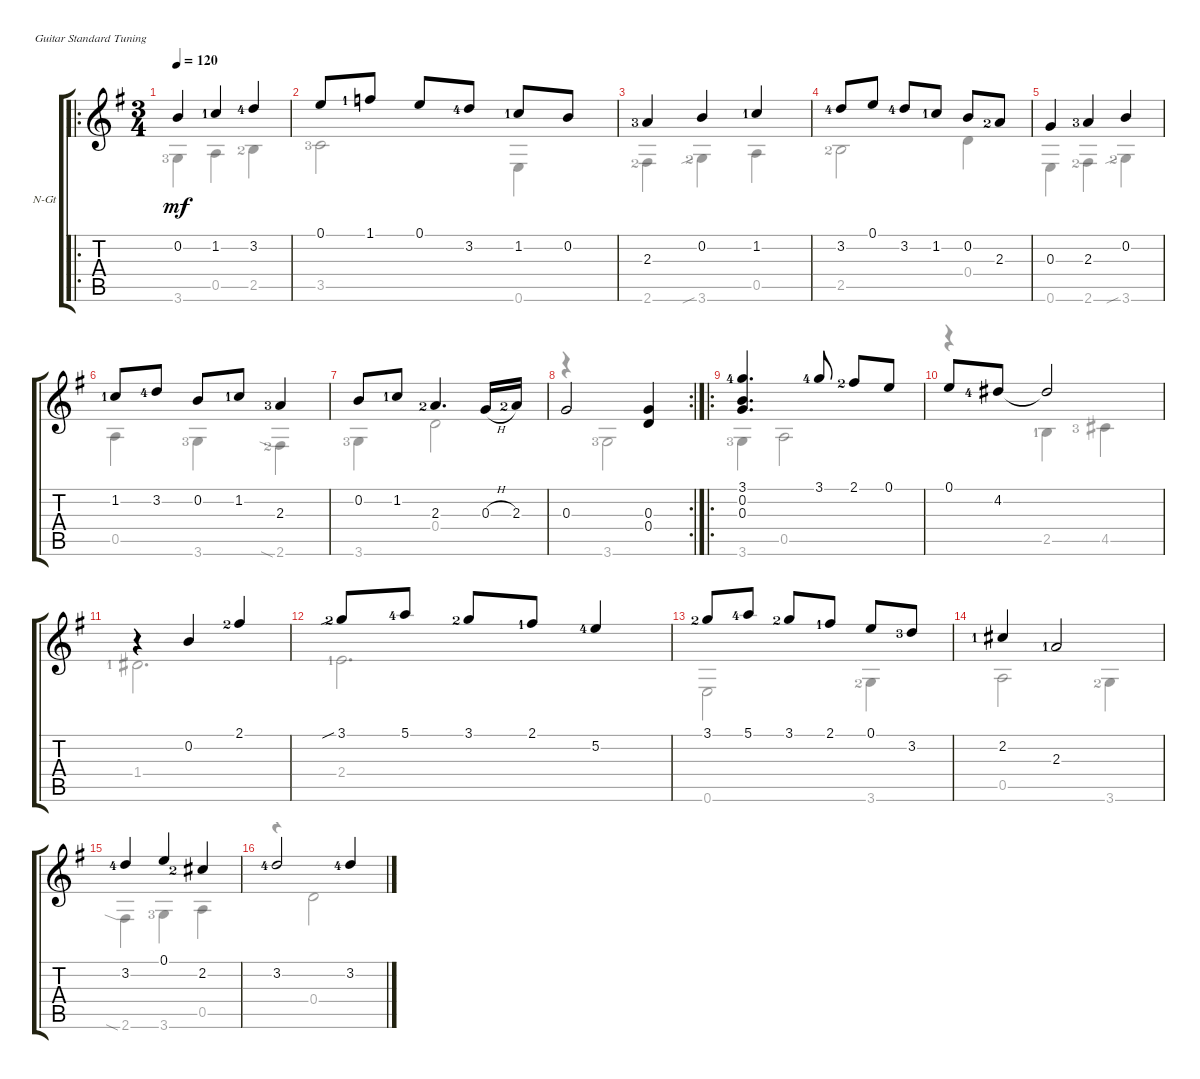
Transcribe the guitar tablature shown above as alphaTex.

\bracketExtendMode groupsimilarinstruments
\firstSystemTrackNameOrientation horizontal
\otherSystemsTrackNameOrientation horizontal
\track ("Lute" "N-Gt") {instrument acousticguitarnylon}
\staff {score tabs}
\tuning (E4 B3 G3 D3 A2 E2)
\voice
\ro
\ts (3 4)
\ac
\tempo 120
\clef g2
\ks eminor
0.2.4{dy mf instrument acousticguitarnylon} 1.2{lf 2}.4 3.2{lf 5}.4 |
0.1.8 1.1{lf 2}.8 0.1.8 3.2{lf 5}.8 1.2{lf 2}.8 0.2.8 |
2.3{lf 4}.4 0.2.4 1.2{lf 2}.4 |
3.2{lf 5}.8 0.1.8 3.2{lf 5}.8 1.2{lf 2}.8 0.2.8 2.3{lf 3}.8 |
0.3.4 2.3{lf 4}.4 0.2.4 |
1.2{lf 2}.8 3.2{lf 5}.8 0.2.8 1.2{lf 2}.8 2.3{lf 4}.4 |
0.2.8 1.2{lf 2}.8 2.3{lf 3}.4{d} 0.3{h}.16 2.3{lf 3}.16 |
\rc 2
0.3.2 (0.3 0.4).4 |
\ro
(3.1{lf 5} 0.2 0.3).4{d} 3.1{lf 5}.8 2.1{lf 3}.8 0.1.8 |
0.1.8 4.2{lf 5}.8 4.2{t}.2 |
r.4 0.2.4 2.1{lf 3}.4 |
3.1{sib lf 3}.8 5.1{lf 5}.8 3.1{lf 3}.8 2.1{lf 2}.8 5.2{lf 5}.4 |
3.1{lf 3}.8 5.1{lf 5}.8 3.1{lf 3}.8 2.1{lf 2}.8 0.1.8 3.2{lf 4}.8 |
2.2{lf 2}.4 2.3{lf 2}.2 |
3.2{lf 5}.4 0.1.4 2.2{lf 3}.4 |
3.2{lf 5}.2 3.2{lf 5}.4
\voice
\clef g2
\ottava regular
\simile none
\ks eminor
3.6{lf 4}.4{dy mf} 0.5.4 2.5{lf 3}.4 |
3.5{lf 4}.2 0.6.4 |
2.6{lf 3}.4 3.6{sib lf 3}.4 0.5.4 |
2.5{lf 3}.2 0.4.4 |
0.6.4 2.6{lf 3}.4 3.6{sib lf 3}.4 |
0.5.4 3.6{lf 4}.4 2.6{sia lf 3}.4 |
3.6{lf 4}.4 0.4.2 |
r.4 3.6{lf 4}.2 |
3.6{lf 4}.4 0.5.2 |
r.4 2.5{lf 2}.4 4.5{lf 4}.4 |
1.4{lf 2}.2{d} |
2.4{lf 2}.2{d} |
0.6.2 3.6{lf 3}.4 |
0.5.2 3.6{lf 3}.4 |
2.6{sia}.4 3.6{lf 4}.4 0.5.4 |
r.4 0.4.2
